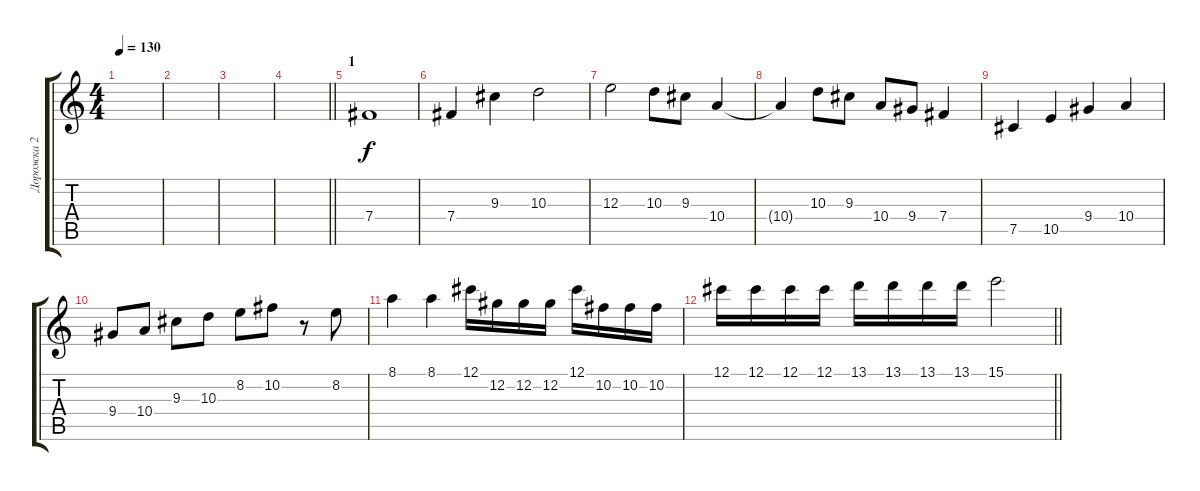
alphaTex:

\track ("Дорожка 2" "Дорожка 2") {instrument distortionguitar}
\staff {score tabs}
\tuning (Db4 Ab3 E3 B2 Gb2 B1) {hide}
\ts (4 4)
\tempo 130
\clef g2
\ks c
|
|
|
\barLineRight lightlight
|
\section ("" "1")
7.4.1 |
7.4.4 9.3.4 10.3.2 |
12.3.2 10.3.8 9.3.8 10.4.4 |
10.4{t}.4 10.3.8 9.3.8 10.4.8 9.4.8 7.4.4 |
7.5.4 10.5.4 9.4.4 10.4.4 |
9.4.8 10.4.8 9.3.8 10.3.8 8.2.8 10.2.8 r.8 8.2.8 |
8.1.4 8.1.4 12.1.16 12.2.16 12.2.16 12.2.16 12.1.16 10.2.16 10.2.16 10.2.16 |
\barLineRight lightlight
12.1.16 12.1.16 12.1.16 12.1.16 13.1.16 13.1.16 13.1.16 13.1.16 15.1.2
